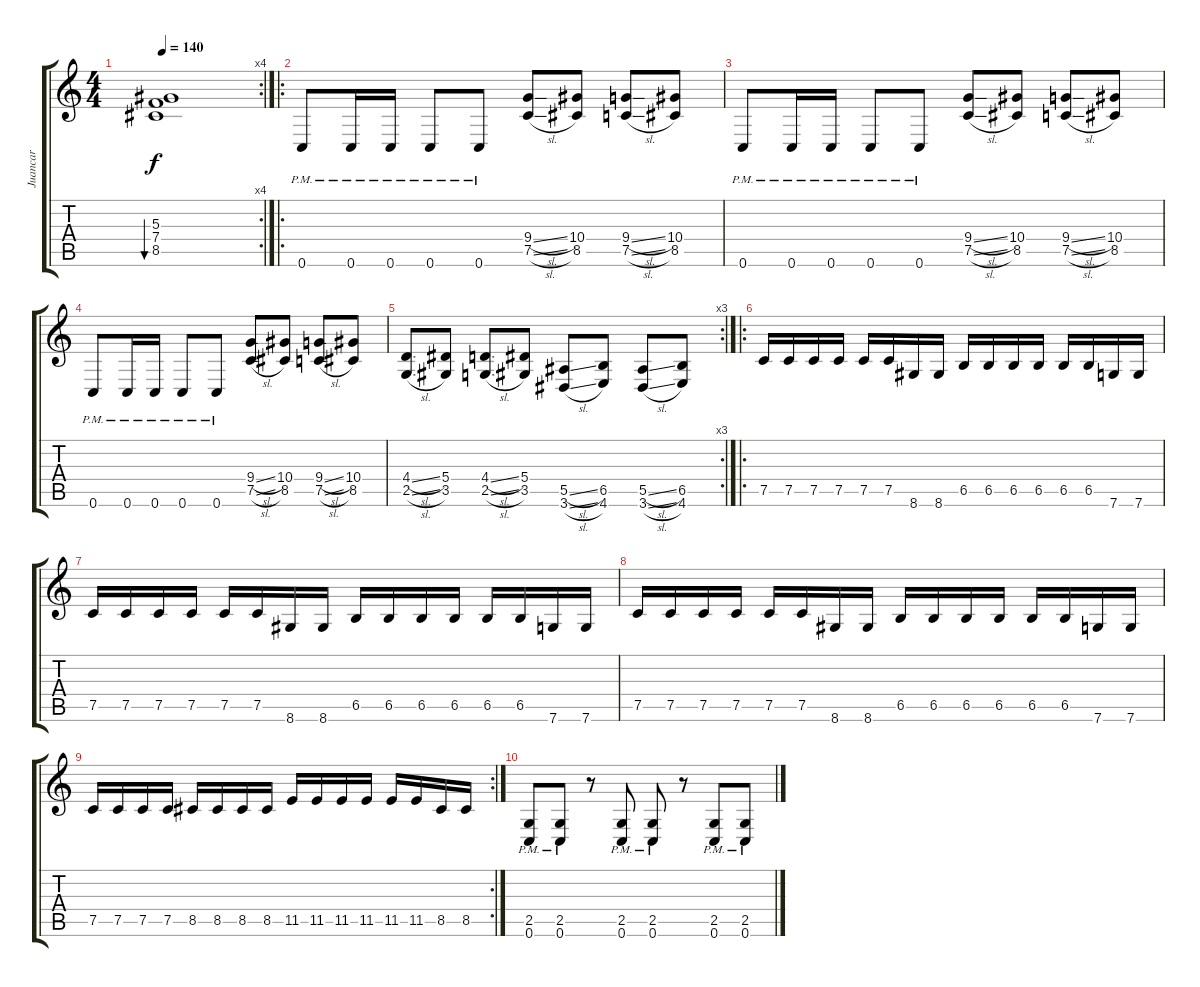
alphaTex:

\track ("Juancar" "Juancar") {instrument distortionguitar}
\staff {score tabs}
\tuning (C4 G3 Eb3 Bb2 F2 C2) {hide}
\rc 4
\ts (4 4)
\tempo 140
\clef g2
\ks c
(5.3 7.4 8.5).1{bu 60 dy f} |
\ro
0.6{pm}.8 0.6{pm}.16 0.6{pm}.16 0.6{pm}.8 0.6{pm}.8 (9.4{sl} 7.5{sl}).8 (10.4 8.5).8 (9.4{sl} 7.5{sl}).8 (10.4 8.5).8 |
0.6{pm}.8 0.6{pm}.16 0.6{pm}.16 0.6{pm}.8 0.6{pm}.8 (9.4{sl} 7.5{sl}).8 (10.4 8.5).8 (9.4{sl} 7.5{sl}).8 (10.4 8.5).8 |
0.6{pm}.8 0.6{pm}.16 0.6{pm}.16 0.6{pm}.8 0.6{pm}.8 (9.4{sl} 7.5{sl}).8 (10.4 8.5).8 (9.4{sl} 7.5{sl}).8 (10.4 8.5).8 |
\rc 3
(4.4{sl} 2.5{sl}).8 (5.4 3.5).8 (4.4{sl} 2.5{sl}).8 (5.4 3.5).8 (5.5{sl} 3.6{sl}).8 (6.5 4.6).8 (5.5{sl} 3.6{sl}).8 (6.5 4.6).8 |
\ro
7.5.16 7.5.16 7.5.16 7.5.16 7.5.16 7.5.16 8.6.16 8.6.16 6.5.16 6.5.16 6.5.16 6.5.16 6.5.16 6.5.16 7.6.16 7.6.16 |
7.5.16 7.5.16 7.5.16 7.5.16 7.5.16 7.5.16 8.6.16 8.6.16 6.5.16 6.5.16 6.5.16 6.5.16 6.5.16 6.5.16 7.6.16 7.6.16 |
7.5.16 7.5.16 7.5.16 7.5.16 7.5.16 7.5.16 8.6.16 8.6.16 6.5.16 6.5.16 6.5.16 6.5.16 6.5.16 6.5.16 7.6.16 7.6.16 |
\rc 2
7.5.16 7.5.16 7.5.16 7.5.16 8.5.16 8.5.16 8.5.16 8.5.16 11.5.16 11.5.16 11.5.16 11.5.16 11.5.16 11.5.16 8.5.16 8.5.16 |
(2.5{pm} 0.6{pm}).8 (2.5{pm} 0.6{pm}).8 r.8 (2.5{pm} 0.6{pm}).8 (2.5{pm} 0.6{pm}).8 r.8 (2.5{pm} 0.6{pm}).8 (2.5{pm} 0.6{pm}).8
